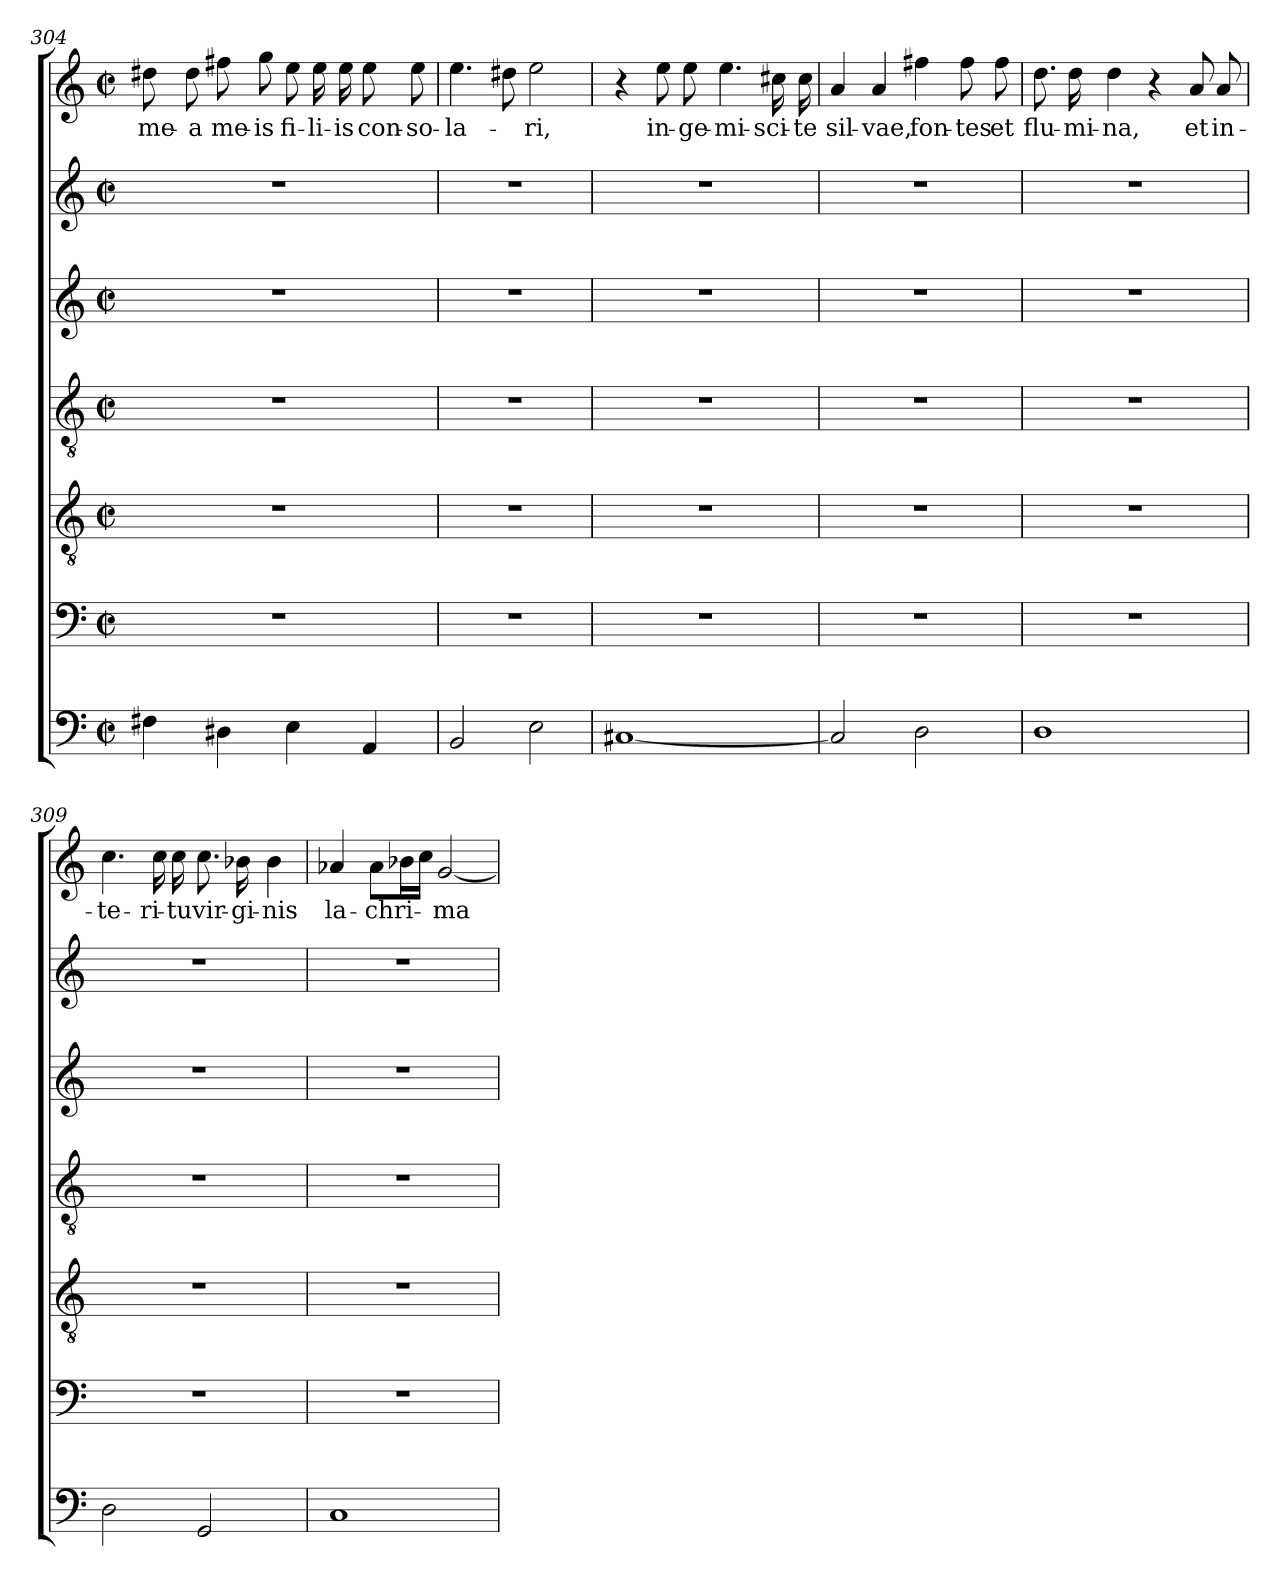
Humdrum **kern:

**kern	**kern	**kern	**kern	**kern	**kern	**kern	**text
*part7	*part6	*part5	*part4	*part3	*part2	*part1	*part1
*staff7	*staff6	*staff5	*staff4	*staff3	*staff2	*staff1	*staff1
!!LO:PB:g=z
*clefF4	*clefF4	*clefGv2	*clefGv2	*clefG2	*clefG2	*clefG2	*
*k[]	*k[]	*k[]	*k[]	*k[]	*k[]	*k[]	*
*C:	*C:	*C:	*C:	*C:	*C:	*C:	*
*M2/2	*M2/2	*M2/2	*M2/2	*M2/2	*M2/2	*M2/2	*
*met(c|)	*met(c|)	*met(c|)	*met(c|)	*met(c|)	*met(c|)	*met(c|)	*
=304	=304	=304	=304	=304	=304	=304	=304
4F#X\	1r	1r	1r	1r	1r	8dd#X\	me-
.	.	.	.	.	.	8dd#\	-a
4D#X\	.	.	.	.	.	8ff#X\	me-
.	.	.	.	.	.	8gg\	-is
4E\	.	.	.	.	.	8ee\	fi-
.	.	.	.	.	.	16ee\	-li-
.	.	.	.	.	.	16ee\	-is
4AA/	.	.	.	.	.	8ee\	con-
.	.	.	.	.	.	8ee\	-so-
=305	=305	=305	=305	=305	=305	=305	=305
2BB/	1r	1r	1r	1r	1r	4.ee\	-la-
.	.	.	.	.	.	8dd#X\	.
2E\	.	.	.	.	.	2ee\	-ri,
=306	=306	=306	=306	=306	=306	=306	=306
[1C#X	1r	1r	1r	1r	1r	4r	.
.	.	.	.	.	.	8ee\	in-
.	.	.	.	.	.	8ee\	-ge-
.	.	.	.	.	.	4.ee\	-mi-
.	.	.	.	.	.	16cc#X\	-sci-
.	.	.	.	.	.	16cc#\	-te
=307	=307	=307	=307	=307	=307	=307	=307
2C#/]	1r	1r	1r	1r	1r	4a/	sil-
.	.	.	.	.	.	4a/	-vae,
2D\	.	.	.	.	.	4ff#X\	fon-
.	.	.	.	.	.	8ff#\	-tes
.	.	.	.	.	.	8ff#\	et
=308	=308	=308	=308	=308	=308	=308	=308
1D	1r	1r	1r	1r	1r	8.dd\	flu-
.	.	.	.	.	.	16dd\	-mi-
.	.	.	.	.	.	4dd\	-na,
.	.	.	.	.	.	4r	.
.	.	.	.	.	.	8a/	et
.	.	.	.	.	.	8a/	in-
!!LO:LB:g=z
=309	=309	=309	=309	=309	=309	=309	=309
2D\	1r	1r	1r	1r	1r	4.cc\	-te-
.	.	.	.	.	.	16cc\	-ri-
.	.	.	.	.	.	16cc\	-tu
2GG/	.	.	.	.	.	8.cc\	vir-
.	.	.	.	.	.	16b-X\	-gi-
.	.	.	.	.	.	4b-\	-nis
=310	=310	=310	=310	=310	=310	=310	=310
1C	1r	1r	1r	1r	1r	4a-X/	la-
.	.	.	.	.	.	8a-\L	-chri-
.	.	.	.	.	.	16b-X\L	.
.	.	.	.	.	.	16cc\JJ	.
.	.	.	.	.	.	[2g/	-ma-
=	=	=	=	=	=	=	=
*-	*-	*-	*-	*-	*-	*-	*-
